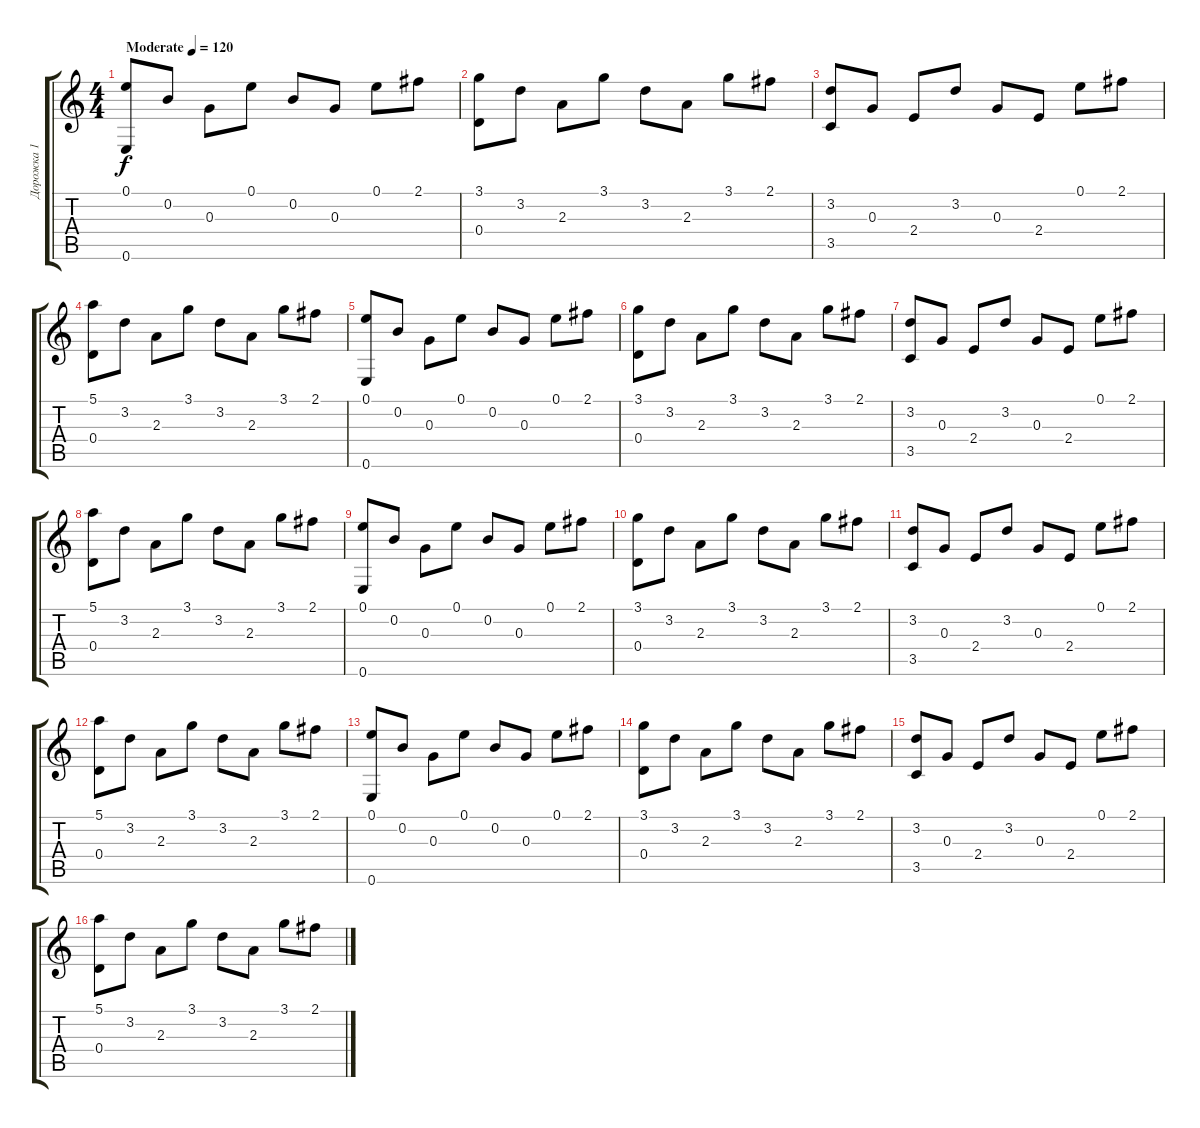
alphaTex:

\track ("Дорожка 1" "Дорожка 1") {instrument acousticguitarsteel}
\staff {score tabs}
\tuning (E4 B3 G3 D3 A2 E2) {hide}
\ts (4 4)
\tempo (120 "Moderate")
\clef g2
\ks c
(0.1 0.6).8{dy f instrument acousticguitarsteel} 0.2.8 0.3.8 0.1.8 0.2.8 0.3.8 0.1.8 2.1.8 |
(3.1 0.4).8 3.2.8 2.3.8 3.1.8 3.2.8 2.3.8 3.1.8 2.1.8 |
(3.2 3.5).8 0.3.8 2.4.8 3.2.8 0.3.8 2.4.8 0.1.8 2.1.8 |
(5.1 0.4).8 3.2.8 2.3.8 3.1.8 3.2.8 2.3.8 3.1.8 2.1.8 |
(0.1 0.6).8 0.2.8 0.3.8 0.1.8 0.2.8 0.3.8 0.1.8 2.1.8 |
(3.1 0.4).8 3.2.8 2.3.8 3.1.8 3.2.8 2.3.8 3.1.8 2.1.8 |
(3.2 3.5).8 0.3.8 2.4.8 3.2.8 0.3.8 2.4.8 0.1.8 2.1.8 |
(5.1 0.4).8 3.2.8 2.3.8 3.1.8 3.2.8 2.3.8 3.1.8 2.1.8 |
(0.1 0.6).8 0.2.8 0.3.8 0.1.8 0.2.8 0.3.8 0.1.8 2.1.8 |
(3.1 0.4).8 3.2.8 2.3.8 3.1.8 3.2.8 2.3.8 3.1.8 2.1.8 |
(3.2 3.5).8 0.3.8 2.4.8 3.2.8 0.3.8 2.4.8 0.1.8 2.1.8 |
(5.1 0.4).8 3.2.8 2.3.8 3.1.8 3.2.8 2.3.8 3.1.8 2.1.8 |
(0.1 0.6).8 0.2.8 0.3.8 0.1.8 0.2.8 0.3.8 0.1.8 2.1.8 |
(3.1 0.4).8 3.2.8 2.3.8 3.1.8 3.2.8 2.3.8 3.1.8 2.1.8 |
(3.2 3.5).8 0.3.8 2.4.8 3.2.8 0.3.8 2.4.8 0.1.8 2.1.8 |
(5.1 0.4).8 3.2.8 2.3.8 3.1.8 3.2.8 2.3.8 3.1.8 2.1.8
